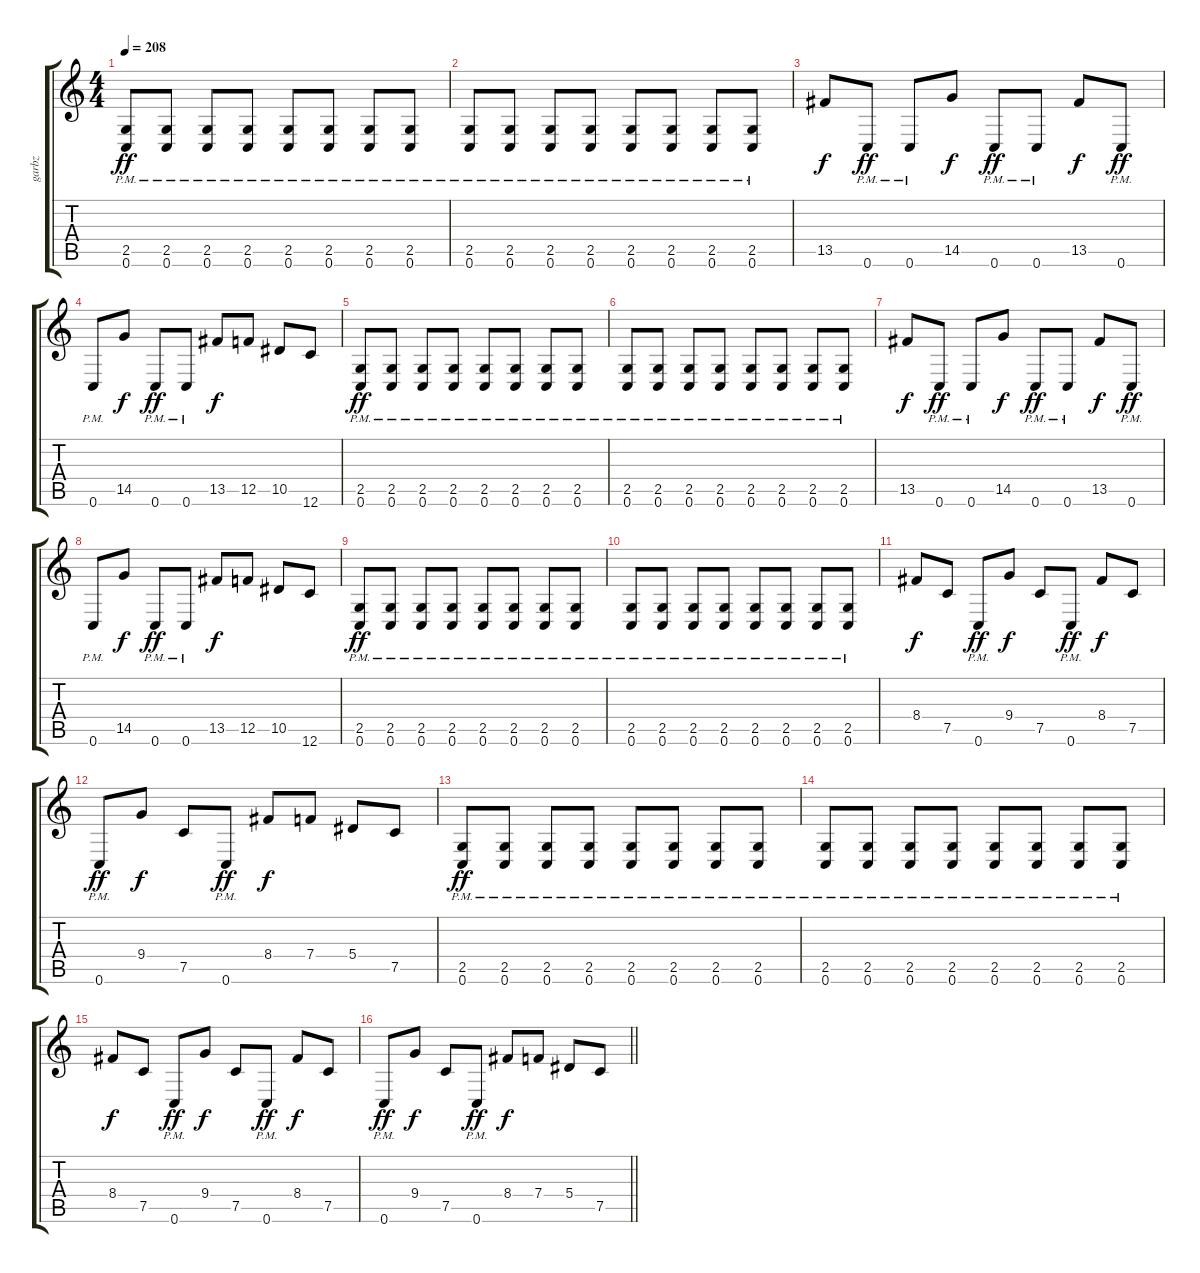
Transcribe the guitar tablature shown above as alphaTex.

\track ("garbz" "garbz") {instrument distortionguitar}
\staff {score tabs}
\tuning (C4 G3 Eb3 Bb2 F2 C2) {hide}
\ts (4 4)
\tempo 208
\clef g2
\ks c
(2.5{pm} 0.6{pm}).8{dy ff} (2.5{pm} 0.6{pm}).8 (2.5{pm} 0.6{pm}).8 (2.5{pm} 0.6{pm}).8 (2.5{pm} 0.6{pm}).8 (2.5{pm} 0.6{pm}).8 (2.5{pm} 0.6{pm}).8 (2.5{pm} 0.6{pm}).8 |
(2.5{pm} 0.6{pm}).8 (2.5{pm} 0.6{pm}).8 (2.5{pm} 0.6{pm}).8 (2.5{pm} 0.6{pm}).8 (2.5{pm} 0.6{pm}).8 (2.5{pm} 0.6{pm}).8 (2.5{pm} 0.6{pm}).8 (2.5{pm} 0.6{pm}).8 |
13.5.8{dy f} 0.6{pm}.8{dy ff} 0.6{pm}.8 14.5.8{dy f} 0.6{pm}.8{dy ff} 0.6{pm}.8 13.5.8{dy f} 0.6{pm}.8{dy ff} |
0.6{pm}.8 14.5.8{dy f} 0.6{pm}.8{dy ff} 0.6{pm}.8 13.5.8{dy f} 12.5.8 10.5.8 12.6.8 |
(2.5{pm} 0.6{pm}).8{dy ff} (2.5{pm} 0.6{pm}).8 (2.5{pm} 0.6{pm}).8 (2.5{pm} 0.6{pm}).8 (2.5{pm} 0.6{pm}).8 (2.5{pm} 0.6{pm}).8 (2.5{pm} 0.6{pm}).8 (2.5{pm} 0.6{pm}).8 |
(2.5{pm} 0.6{pm}).8 (2.5{pm} 0.6{pm}).8 (2.5{pm} 0.6{pm}).8 (2.5{pm} 0.6{pm}).8 (2.5{pm} 0.6{pm}).8 (2.5{pm} 0.6{pm}).8 (2.5{pm} 0.6{pm}).8 (2.5{pm} 0.6{pm}).8 |
13.5.8{dy f} 0.6{pm}.8{dy ff} 0.6{pm}.8 14.5.8{dy f} 0.6{pm}.8{dy ff} 0.6{pm}.8 13.5.8{dy f} 0.6{pm}.8{dy ff} |
0.6{pm}.8 14.5.8{dy f} 0.6{pm}.8{dy ff} 0.6{pm}.8 13.5.8{dy f} 12.5.8 10.5.8 12.6.8 |
(2.5{pm} 0.6{pm}).8{dy ff} (2.5{pm} 0.6{pm}).8 (2.5{pm} 0.6{pm}).8 (2.5{pm} 0.6{pm}).8 (2.5{pm} 0.6{pm}).8 (2.5{pm} 0.6{pm}).8 (2.5{pm} 0.6{pm}).8 (2.5{pm} 0.6{pm}).8 |
(2.5{pm} 0.6{pm}).8 (2.5{pm} 0.6{pm}).8 (2.5{pm} 0.6{pm}).8 (2.5{pm} 0.6{pm}).8 (2.5{pm} 0.6{pm}).8 (2.5{pm} 0.6{pm}).8 (2.5{pm} 0.6{pm}).8 (2.5{pm} 0.6{pm}).8 |
8.4.8{dy f} 7.5.8 0.6{pm}.8{dy ff} 9.4.8{dy f} 7.5.8 0.6{pm}.8{dy ff} 8.4.8{dy f} 7.5.8 |
0.6{pm}.8{dy ff} 9.4.8{dy f} 7.5.8 0.6{pm}.8{dy ff} 8.4.8{dy f} 7.4.8 5.4.8 7.5.8 |
(2.5{pm} 0.6{pm}).8{dy ff} (2.5{pm} 0.6{pm}).8 (2.5{pm} 0.6{pm}).8 (2.5{pm} 0.6{pm}).8 (2.5{pm} 0.6{pm}).8 (2.5{pm} 0.6{pm}).8 (2.5{pm} 0.6{pm}).8 (2.5{pm} 0.6{pm}).8 |
(2.5{pm} 0.6{pm}).8 (2.5{pm} 0.6{pm}).8 (2.5{pm} 0.6{pm}).8 (2.5{pm} 0.6{pm}).8 (2.5{pm} 0.6{pm}).8 (2.5{pm} 0.6{pm}).8 (2.5{pm} 0.6{pm}).8 (2.5{pm} 0.6{pm}).8 |
8.4.8{dy f} 7.5.8 0.6{pm}.8{dy ff} 9.4.8{dy f} 7.5.8 0.6{pm}.8{dy ff} 8.4.8{dy f} 7.5.8 |
\barLineRight lightlight
0.6{pm}.8{dy ff} 9.4.8{dy f} 7.5.8 0.6{pm}.8{dy ff} 8.4.8{dy f} 7.4.8 5.4.8 7.5.8
